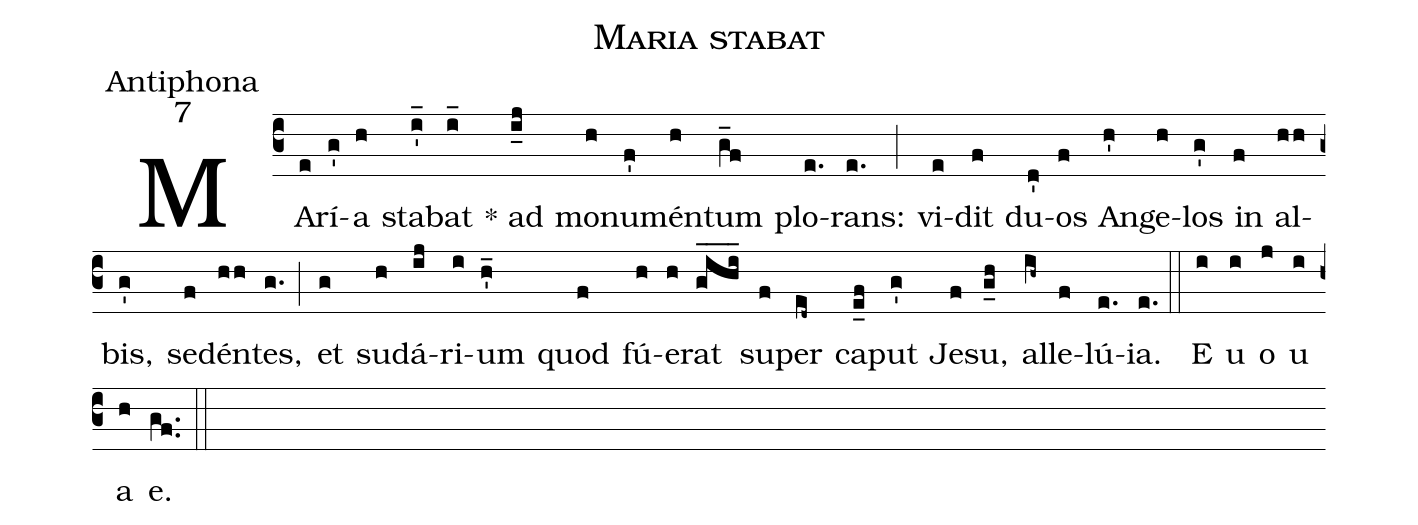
name:Maria stabat;
office-part:Antiphona;
mode:7;
%%
(c3) MA(e)rí(g')a(h) sta(i'_)bat(i_) * ad(i_j) mo(h)nu(f')mén(h)tum(g_f) plo(e.)rans:(e.) (;) vi(e)dit(f) du(d')os(f) An(h')ge(h)los(g') in(f) al(hh)bis,(g') se(f)dén(hh)tes,(g.) (;) et(g) su(h)dá(ij)ri(i)um(h'_) quod(f) fú(h)e(h)rat(g_i_h_i_) su(f)per(ed~) ca(e_f)put(g') Je(f)su,(g_h) al(ih~)le(f)lú(e.)ia.(e.) (::) E(i) u(i) o(j) u(i) a(h) e.(gf..) (::)
